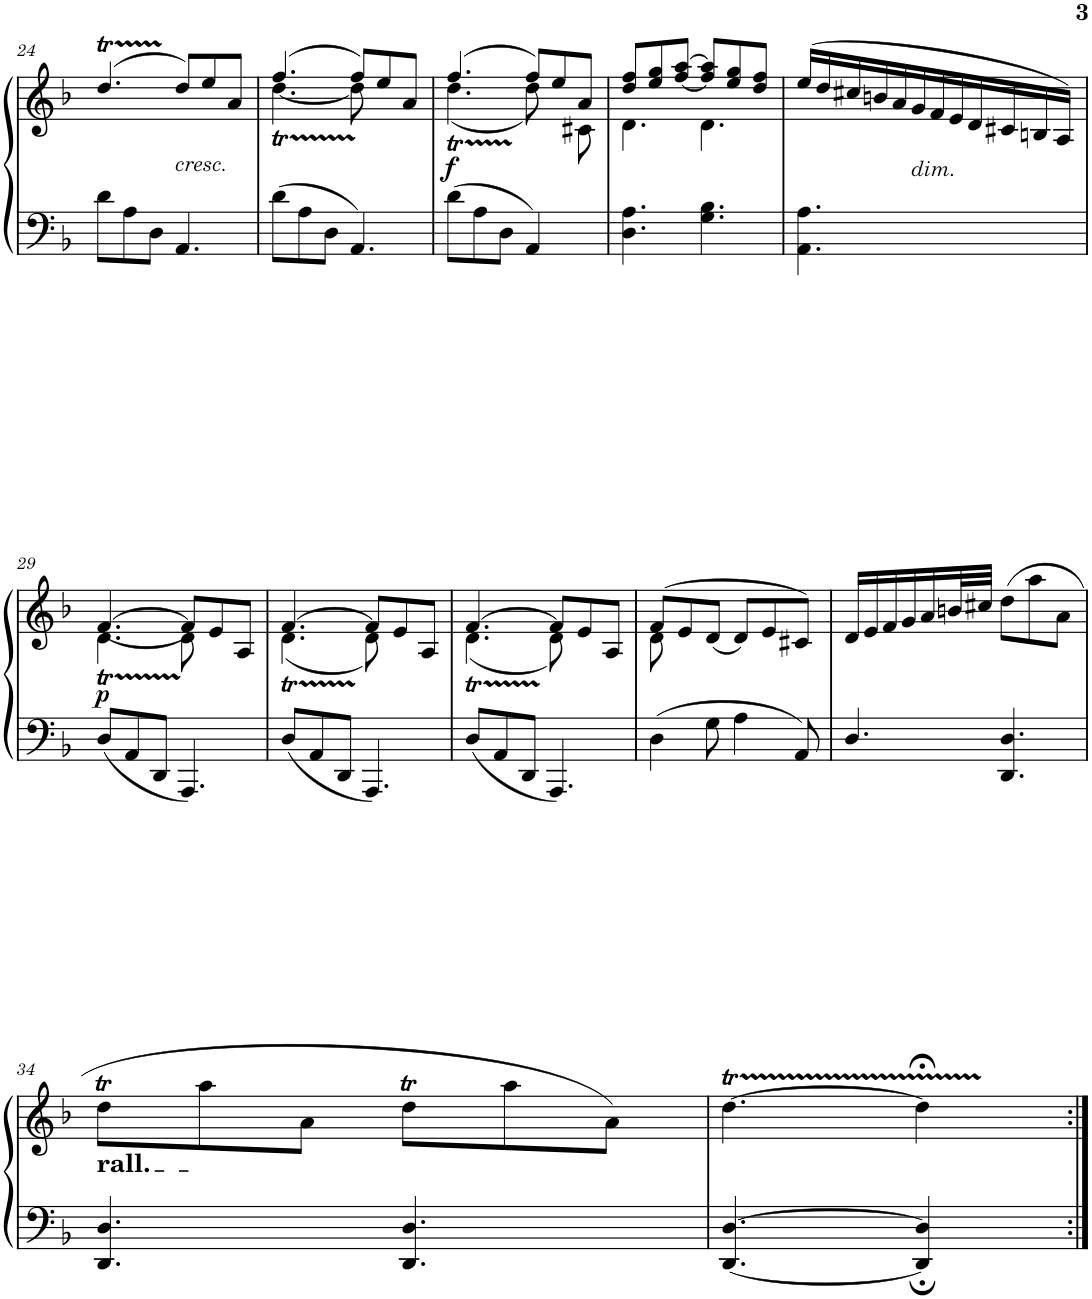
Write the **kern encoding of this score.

**kern	**kern	**dynam
*part1	*part1	*part1
*staff2	*staff1	*staff1/2
*I"Piano	*	*
*I'Piano	*	*
!!LO:PB:g=z
*clefF4	*clefG2	*
*k[b-]	*k[b-]	*
*M6/8	*M6/8	*
=24	=24	=24
8d\L	(>4.ddT/	.
8A\	.	.
8D\J	.	.
!	!LO:TX:b:i:t=cresc.	!
4.AA/	8dd/L)	.
.	8ee/	.
.	8a/J	.
=25	=25	=25
*	*^	*
8d\L	(4.ff/	[4.ddT\	.
8A\	.	.	.
8D\J	.	.	.
4.AA/	8ff/L)	8dd\]	.
.	8ee/	4ryy	.
.	8a/J	.	.
=26	=26	=26	=26
*	*	*^	*
!	!	!	!	!LO:DY:b
8d\L	(4.ff/	(4.ddT\	8ryy	f
*	*	*v	*v	*
8A\	.	.	.
8D\J	.	.	.
4AA/	8ff/L)	8dd\)	.
.	8ee/	4ryy	.
*	*	*^	*
8ryy	8a/J	.	8c#X\	.
*	*	*v	*v	*
=27	=27	=27	=27
4.D\ 4.A\	8dd/ 8ff/L	4.d\	.
.	8ee/ 8gg/	.	.
.	[<8ff/ [>8aa/J	.	.
4.G\ 4.B-\	8ff/] 8aa/]L	4.d\	.
.	8ee/ 8gg/	.	.
.	8dd/ 8ff/J	.	.
*	*v	*v	*
=28	=28	=28
4.AA\ 4.A\	(>16ee/LL	.
.	16dd/	.
.	16cc#X/	.
.	16bn/	.
.	16a/	.
!	!LO:TX:b:i:t=dim.	!
.	16g/	.
4ryy	16f/	.
.	16e/	.
.	16d/	.
.	16c#X/	.
8ryy	16Bn/	.
.	16A/JJ)	.
!!LO:LB:g=z
=29	=29	=29
*	*^	*
!	!	!	!LO:DY:b
8D/L	(<[4.f/	4.dT\	p
8AA/	.	.	.
8DD/J	.	.	.
4.AAA/	8f/L])	8d\	.
.	8e/	4ryy	.
.	8A/J	.	.
=30	=30	=30	=30
8D/L	[4.f/	(4.dT\	.
8AA/	.	.	.
8DD/J	.	.	.
4.AAA/	8f/L]	8d\)	.
.	8e/	4ryy	.
.	8A/J	.	.
=31	=31	=31	=31
8D/L	[4.f/	(4.dT\	.
8AA/	.	.	.
8DD/J	.	.	.
4.AAA/	8f/L]	8d\)	.
.	8e/	4ryy	.
.	8A/J	.	.
=32	=32	=32	=32
4D\	(8f/L	8d\	.
.	8e/	2ryy	.
8G\	(8d/J	.	.
4A\	8d/L)	.	.
.	8e/	.	.
8AA/	8c#X/J)	8ryy	.
*	*v	*v	*
=33	=33	=33
4.D/	16d/LL	.
.	16e/	.
.	16f/	.
.	16g/	.
.	16a/	.
.	32bn/L	.
.	32cc#X/JJJ	.
4.DD/ 4.D/	(8dd\L	.
.	8aa\	.
.	8a\J	.
!!LO:LB:g=z
=34	=34	=34
!	!LO:TX:b:t=rall.	!
4.DD/ 4.D/	8dd>\L	.
.	8aa\	.
.	8a\J	.
4.DD/ 4.D/	8dd>\L	.
.	8aa\	.
.	8a\J)	.
=35	=35	=35
[<4.DD/ [>4.D/	[>4.ddT\	.
4DD/]; 4D/];	4dd;<\]	.
=:|!	=:|!	=:|!
*-	*-	*-
